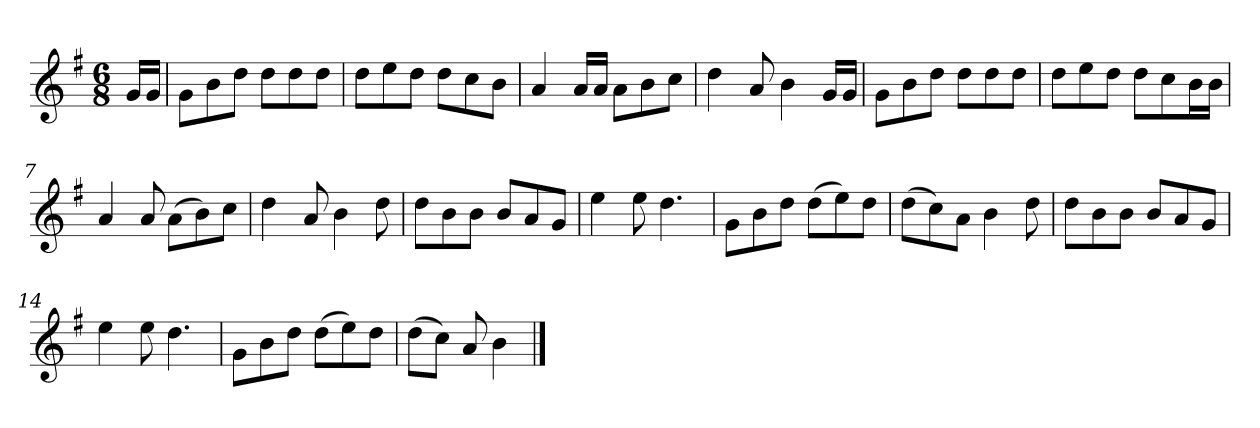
**kern
*part1
*staff1
*k[f#]
*M6/8
*MM94
=
16gLL
16gJJ
=1
8gL
8b
8ddJ
8ddL
8dd
8ddJ
=2
8ddL
8ee
8ddJ
8ddL
8cc
8bJ
=3
4a
16aLL
16aJJ
8aL
8b
8ccJ
=4
4dd
8a
4b
16gLL
16gJJ
=5
8gL
8b
8ddJ
8ddL
8dd
8ddJ
=6
8ddL
8ee
8ddJ
8ddL
8cc
16bL
16bJJ
=7
4a
8a
(8aL
8b)
8ccJ
=8
4dd
8a
4b
8dd
=9
8ddL
8b
8bJ
8bL
8a
8gJ
=10
4ee
8ee
4.dd
=11
8gL
8b
8ddJ
(8ddL
8ee)
8ddJ
=12
(8ddL
8cc)
8aJ
4b
8dd
=13
8ddL
8b
8bJ
8bL
8a
8gJ
=14
4ee
8ee
4.dd
=15
8gL
8b
8ddJ
(8ddL
8ee)
8ddJ
=16
(8ddL
8ccJ)
8a
4b
==
*-
